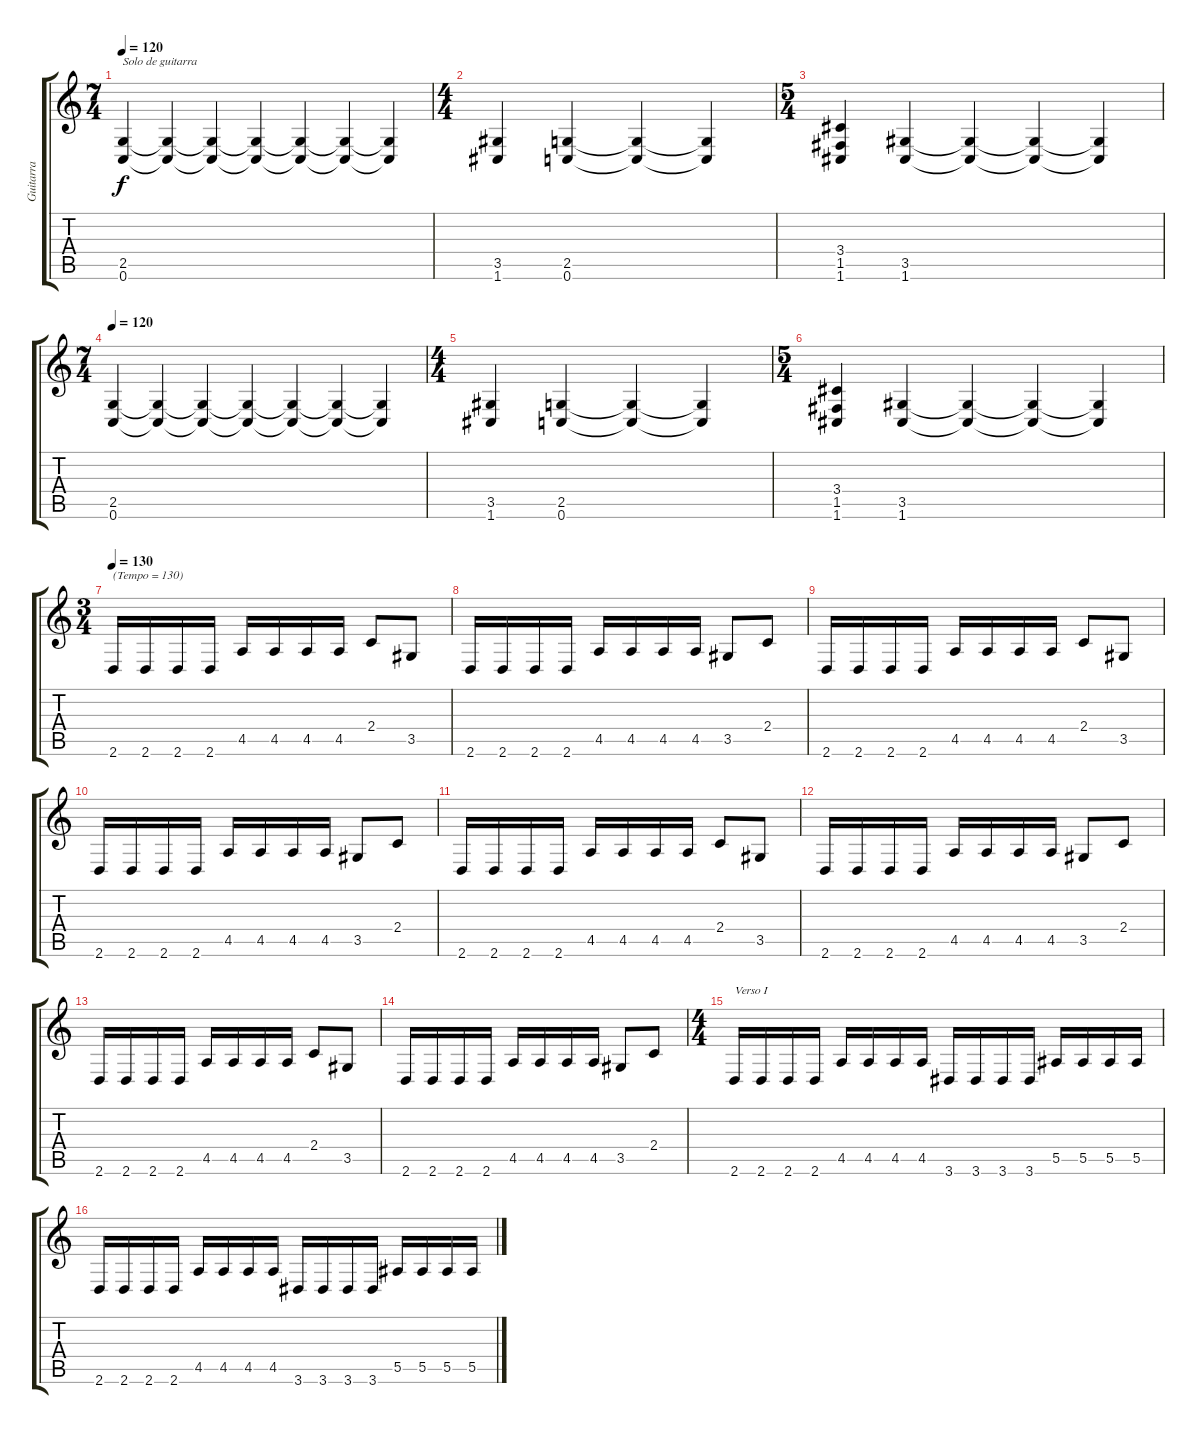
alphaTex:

\track ("Guitarra" "Guitarra") {instrument distortionguitar}
\staff {score tabs}
\tuning (C4 G3 Eb3 Bb2 F2 C2) {hide}
\ts (7 4)
\tempo 120
\clef g2
\ks c
(2.5 0.6).4{txt "Solo de guitarra" dy f} (2.5{t} 0.6{t}).4 (2.5{t} 0.6{t}).4 (2.5{t} 0.6{t}).4 (2.5{t} 0.6{t}).4 (2.5{t} 0.6{t}).4 (2.5{t} 0.6{t}).4 |
\ts (4 4)
(3.5 1.6).4 (2.5 0.6).4 (2.5{t} 0.6{t}).4 (2.5{t} 0.6{t}).4 |
\ts (5 4)
(3.4 1.5 1.6).4 (3.5 1.6).4 (3.5{t} 1.6{t}).4 (3.5{t} 1.6{t}).4 (3.5{t} 1.6{t}).4 |
\ts (7 4)
\tempo 120
(2.5 0.6).4 (2.5{t} 0.6{t}).4 (2.5{t} 0.6{t}).4 (2.5{t} 0.6{t}).4 (2.5{t} 0.6{t}).4 (2.5{t} 0.6{t}).4 (2.5{t} 0.6{t}).4 |
\ts (4 4)
(3.5 1.6).4 (2.5 0.6).4 (2.5{t} 0.6{t}).4 (2.5{t} 0.6{t}).4 |
\ts (5 4)
(3.4 1.5 1.6).4 (3.5 1.6).4 (3.5{t} 1.6{t}).4 (3.5{t} 1.6{t}).4 (3.5{t} 1.6{t}).4 |
\ts (3 4)
\tempo 130
2.6.16{txt "(Tempo = 130)"} 2.6.16 2.6.16 2.6.16 4.5.16 4.5.16 4.5.16 4.5.16 2.4.8 3.5.8 |
2.6.16 2.6.16 2.6.16 2.6.16 4.5.16 4.5.16 4.5.16 4.5.16 3.5.8 2.4.8 |
2.6.16 2.6.16 2.6.16 2.6.16 4.5.16 4.5.16 4.5.16 4.5.16 2.4.8 3.5.8 |
2.6.16 2.6.16 2.6.16 2.6.16 4.5.16 4.5.16 4.5.16 4.5.16 3.5.8 2.4.8 |
2.6.16 2.6.16 2.6.16 2.6.16 4.5.16 4.5.16 4.5.16 4.5.16 2.4.8 3.5.8 |
2.6.16 2.6.16 2.6.16 2.6.16 4.5.16 4.5.16 4.5.16 4.5.16 3.5.8 2.4.8 |
2.6.16 2.6.16 2.6.16 2.6.16 4.5.16 4.5.16 4.5.16 4.5.16 2.4.8 3.5.8 |
2.6.16 2.6.16 2.6.16 2.6.16 4.5.16 4.5.16 4.5.16 4.5.16 3.5.8 2.4.8 |
\ts (4 4)
2.6.16{txt "Verso I"} 2.6.16 2.6.16 2.6.16 4.5.16 4.5.16 4.5.16 4.5.16 3.6.16 3.6.16 3.6.16 3.6.16 5.5.16 5.5.16 5.5.16 5.5.16 |
2.6.16 2.6.16 2.6.16 2.6.16 4.5.16 4.5.16 4.5.16 4.5.16 3.6.16 3.6.16 3.6.16 3.6.16 5.5.16 5.5.16 5.5.16 5.5.16
